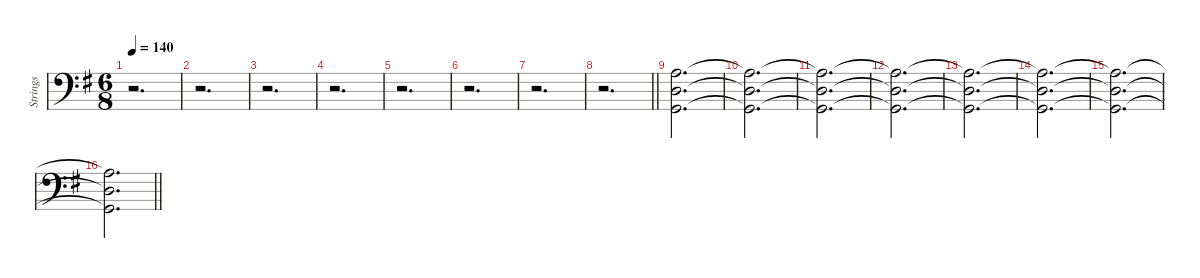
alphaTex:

\defaultSystemsLayout 8
\hideDynamics
\bracketExtendMode groupsimilarinstruments
\firstSystemTrackNameMode fullname
\otherSystemsTrackNameOrientation horizontal
\track ("Strings" "vln.") {defaultSystemsLayout 16 instrument stringensemble1}
\staff {score}
\tuning (E4 B3 G3 D3 A2 E2)
\ts (6 8)
\tempo 140
\clef f4
\ks g
r.2{d dy f beam Down} |
r.2{d beam Down} |
r.2{d beam Down} |
r.2{d beam Down} |
r.2{d beam Down} |
r.2{d beam Down} |
r.2{d beam Down} |
\barLineRight lightlight
r.2{d beam Down} |
(7.4{acc forcenatural} 5.5{acc forcenatural} 3.6{acc forcenatural}).2{d beam Down} |
(7.4{t acc forcenatural} 5.5{t acc forcenatural} 3.6{t acc forcenatural}).2{d beam Down} |
(7.4{t acc forcenatural} 5.5{t acc forcenatural} 3.6{t acc forcenatural}).2{d beam Down} |
(7.4{t acc forcenatural} 5.5{t acc forcenatural} 3.6{t acc forcenatural}).2{d beam Down} |
(7.4{t acc forcenatural} 5.5{t acc forcenatural} 3.6{t acc forcenatural}).2{d beam Down} |
(7.4{t acc forcenatural} 5.5{t acc forcenatural} 3.6{t acc forcenatural}).2{d beam Down} |
(7.4{t acc forcenatural} 5.5{t acc forcenatural} 3.6{t acc forcenatural}).2{d beam Down} |
\barLineRight lightlight
(7.4{t acc forcenatural} 5.5{t acc forcenatural} 3.6{t acc forcenatural}).2{d beam Down}
